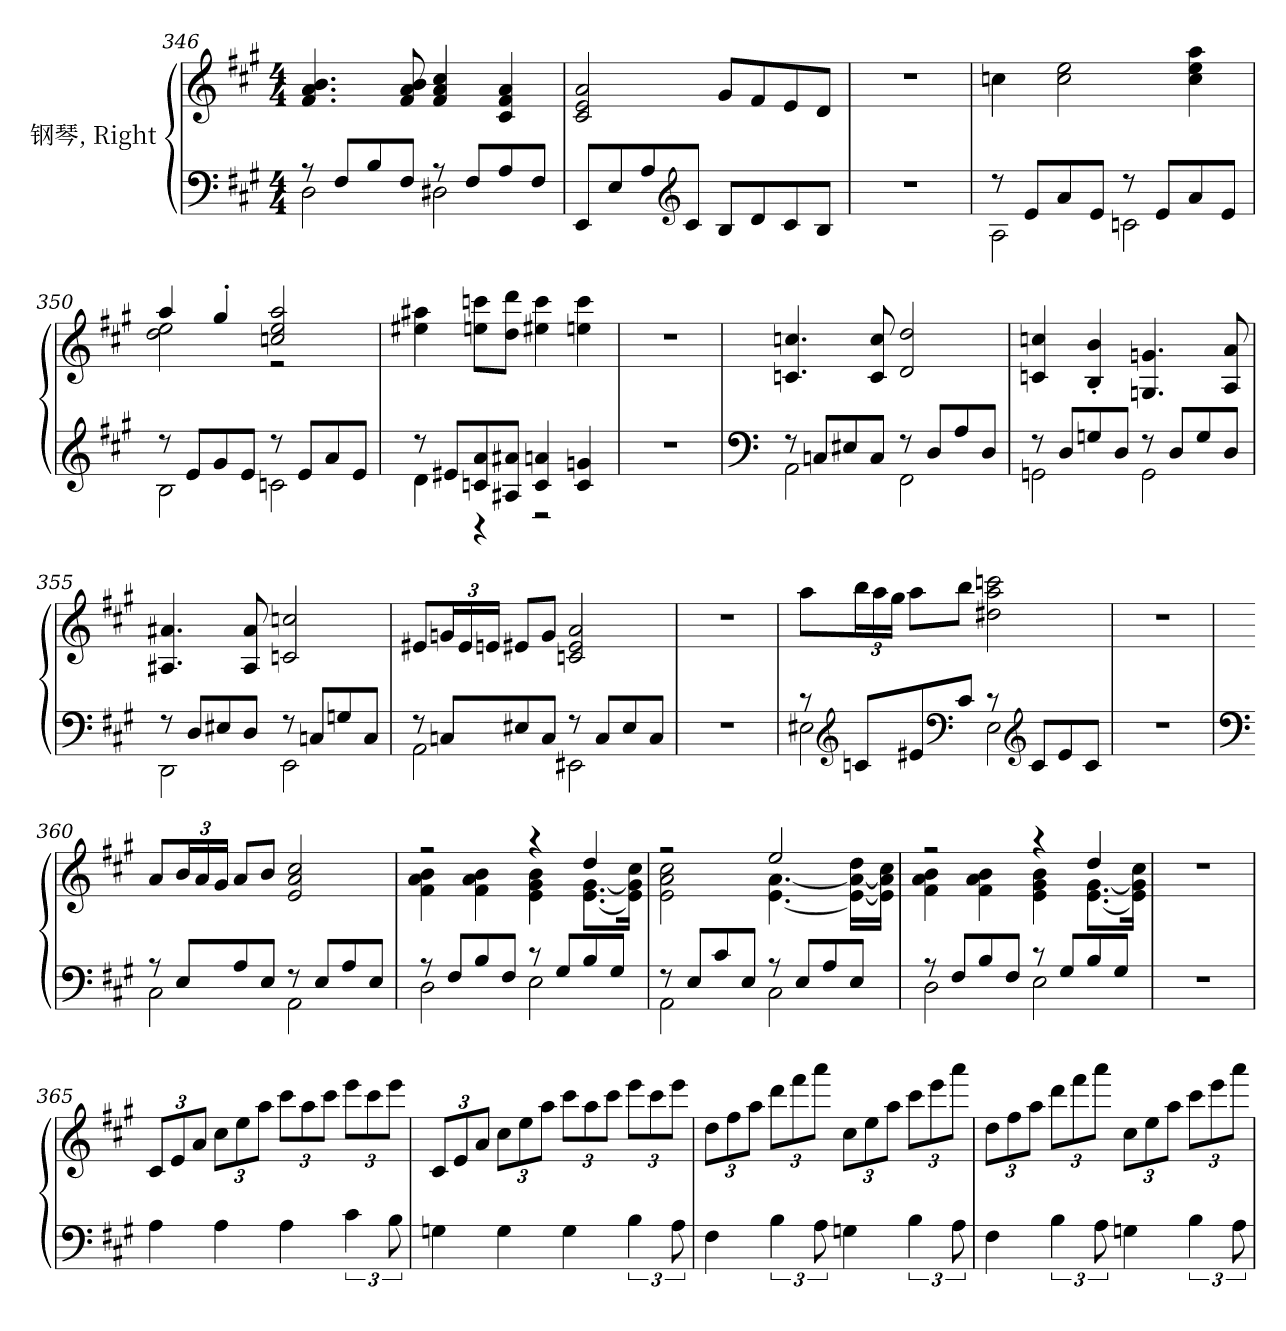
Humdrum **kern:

**kern	**kern
*part1	*part1
*staff2	*staff1
*I"钢琴, Right	*
*clefF4	*clefG2
*k[f#c#g#]	*k[f#c#g#]
*M4/4	*M4/4
=346	=346
*^	*
8r	2D\	4.f#/ 4.a/ 4.b/
8F#/L	.	.
8B/	.	.
8F#/J	.	8f#/ 8a/ 8b/
8r	2D#X\	4f#/ 4a/ 4cc#/
8F#/L	.	.
8A/	.	4c#/ 4f#/ 4a/
8F#/J	.	.
*v	*v	*
=347	=347
8EE/L	2c#/ 2e/ 2a/
8E/	.
8A/	.
*clefG2	*
8c#/J	.
8B/L	8g#/L
8d/	8f#/
8c#/	8e/
8B/J	8d/J
=348	=348
1r	1r
=349	=349
*^	*
8r	2A\	4ccn\
8e/L	.	.
8a/	.	2cc\ 2ee\
8e/J	.	.
8r	2cn\	.
8e/L	.	.
8a/	.	4cc\ 4ee\ 4aa\
8e/J	.	.
!!LO:LB:g=z
=350	=350	=350
*	*	*^
8r	2B\	4aa/	2dd\ 2ee\
8e/L	.	.	.
8g#/	.	4gg#'/	.
8e/J	.	.	.
*	*	*MM116	*
8r	2cn\	2ccn/ 2ee/ 2aa/	2r
8e/L	.	.	.
8a/	.	.	.
8e/J	.	.	.
*	*	*v	*v
=351	=351	=351
8r	4d\	4ee#X\ 4aa#X\
8e#X/L	.	.
8cn/ 8a/	4r	8een\ 8cccn\L
*	*	*MM97
8A#X/ 8a#X/J	.	8dd\ 8ddd\J
*	*	*MM89
4c/ 4an/	2r	4ee#X\ 4ccc\
*	*	*MM56
4c/ 4gn/	.	4een\ 4ccc\
*v	*v	*
=352	=352
1r	1r
=353	=353
*clefF4	*
*^	*
8r	2AA\	4.cn/ 4.ccn/
8Cn/L	.	.
8E#X/	.	.
8C/J	.	8c/ 8cc/
8r	2FF#\	2d/ 2dd/
8D/L	.	.
8A/	.	.
8D/J	.	.
!!LO:LB:g=z
=354	=354	=354
8r	2GGn\	4cn/ 4ccn/
8D/L	.	.
8Gn/	.	4B/' 4b/'
8D/J	.	.
8r	2GG\	4.Gn/ 4.gn/
8D/L	.	.
8G/	.	.
8D/J	.	8A/ 8a/
=355	=355	=355
8r	2DD\	4.A#X/ 4.a#X/
8D/L	.	.
8E#X/	.	.
8D/J	.	8A#/ 8a#/
8r	2EE\	2cn/ 2ccn/
8Cn/L	.	.
8Gn/	.	.
8C/J	.	.
=356	=356	=356
8r	2AA\	8e#X/L
*	*	*Xbrackettup
8Cn/L	.	24gn/L
.	.	24e#/
*	*	*MM111
.	.	24en/JJ
8E#X/	.	8e#X/L
8C/J	.	8g/J
8r	2EE#X\	2cn/ 2e#/ 2a/
8C/L	.	.
8E#/	.	.
8C/J	.	.
*v	*v	*
=357	=357
*	*MM51
1r	1r
!!LO:LB:g=z
=358	=358
*^	*
8r	2E#X\	8aa\L
*clefG2	*	*
8cn/L	.	24bb\L
*	*	*MM90
.	.	24aa\
.	.	24gg#\JJ
8e#X/	.	8aa\L
*clefF4	*	*
8c/J	.	8bb\J
8r	2E#\	2dd#X\ 2aa\ 2cccn\
*clefG2	*	*
8c/L	.	.
8e#/	.	.
8c/J	.	.
*v	*v	*
=359	=359
1r	1r
=360	=360
*clefF4	*
*^	*
8r	2C#\	8a/L
8E/L	.	24b/L
.	.	24a/
.	.	24g#/JJ
8A/	.	8a/L
8E/J	.	8b/J
8r	2AA\	2e/ 2a/ 2cc#/
8E/L	.	.
8A/	.	.
8E/J	.	.
=361	=361	=361
*	*	*^
8r	2D\	2r	4f#\ 4a\ 4b\
8F#/L	.	.	.
8B/	.	.	4f#\ 4a\ 4b\
8F#/J	.	.	.
8r	2E\	4r	4e\ 4g#\ 4b\
8G#/L	.	.	.
8B/	.	4dd/	[8.e\ [8.g#\L
8G#/J	.	.	.
.	.	.	16e\] 16g#\] 16cc#\Jk
!!LO:LB:g=z	!!
=362	=362	=362	=362
8r	2AA\	2r	2e\ 2a\ 2cc#\
8E/L	.	.	.
8c#/	.	.	.
8E/J	.	.	.
8r	2C#\	2ee/	[4.e\ [4.a\
8E/L	.	.	.
8A/	.	.	.
8E/J	.	.	16e\_ 16a\_ 16dd\LL
.	.	.	16e\] 16a\] 16cc#\JJ
=363	=363	=363	=363
8r	2D\	2r	4f#\ 4a\ 4b\
8F#/L	.	.	.
8B/	.	.	4f#\ 4a\ 4b\
8F#/J	.	.	.
8r	2E\	4r	4e\ 4g#\ 4b\
8G#/L	.	.	.
8B/	.	4dd/	[8.e\ [8.g#\L
8G#/J	.	.	.
.	.	.	16e\] 16g#\] 16cc#\Jk
*v	*v	*	*
*	*v	*v
=364	=364
*	*MM116
1r	1r
=365	=365
*	*MM196
4A\	12c#/L
.	12e/
.	12a/J
*	*MM208
4A\	12cc#\L
.	12ee\
.	12aa\J
4A\	12ccc#\L
.	12aa\
.	12ccc#\J
6c#\	12eee\L
.	12ccc#\
12B\	12eee\J
!!LO:LB:g=z
=366	=366
4Gn\	12c#/L
.	12e/
.	12a/J
4G\	12cc#\L
.	12ee\
.	12aa\J
4G\	12ccc#\L
*	*MM221
.	12aa\
.	12ccc#\J
6B\	12eee\L
.	12ccc#\
12A\	12eee\J
=367	=367
4F#\	12dd\L
.	12ff#\
.	12aa\J
6B\	12ddd\L
.	12fff#\
12A\	12aaa\J
4Gn\	12cc#\L
.	12ee\
.	12aa\J
6B\	12ccc#\L
.	12eee\
12A\	12aaa\J
!!LO:PB:g=z
=368	=368
4F#\	12dd\L
.	12ff#\
.	12aa\J
6B\	12ddd\L
.	12fff#\
12A\	12aaa\J
4Gn\	12cc#\L
.	12ee\
.	12aa\J
6B\	12ccc#\L
.	12eee\
12A\	12aaa\J
=	=
*-	*-
